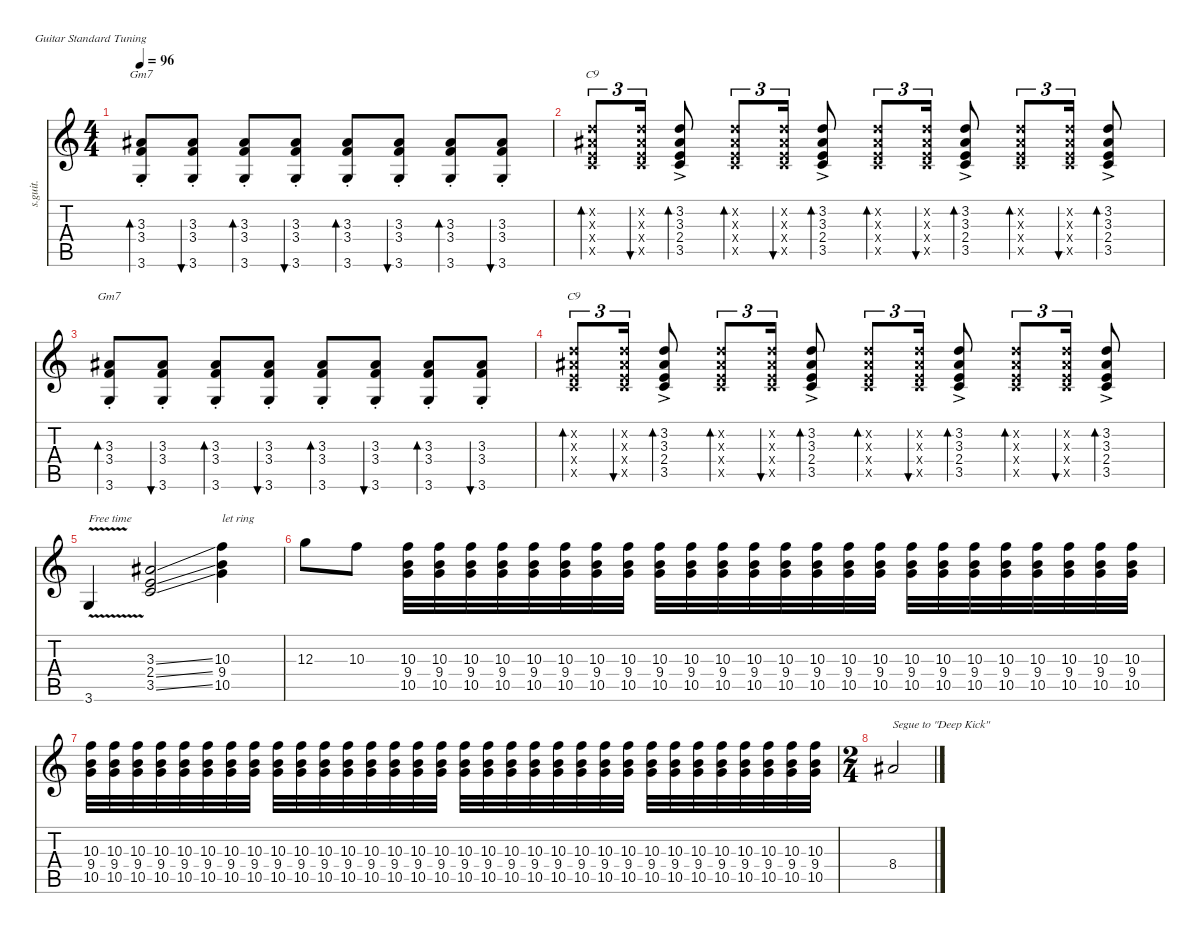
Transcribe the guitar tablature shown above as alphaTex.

\defaultSystemsLayout 4
\hideDynamics
\bracketExtendMode nobrackets
\track ("Dave Navarro (Rhythm)" "s.guit.") {instrument electricguitarclean}
\staff {score tabs}
\tuning (E4 B3 G3 D3 A2 E2)
\chord ("Gm7" 3 1 2 2 0 x) {showdiagram false}
\chord ("C9" 3 1 2 2 0 x) {showdiagram false}
\ts (4 4)
\tempo 96
\clef g2
\ks c
(3.3{st acc #} 3.4{st} 3.6{st}).8{bd 30 ch "Gm7" dy f} (3.3{st acc #} 3.4{st} 3.6{st}).8{bu 30} (3.3{st acc #} 3.4{st} 3.6{st}).8{bd 30} (3.3{st acc #} 3.4{st} 3.6{st}).8{bu 30} (3.3{st acc #} 3.4{st} 3.6{st}).8{bd 30} (3.3{st acc #} 3.4{st} 3.6{st}).8{bu 30} (3.3{st acc #} 3.4{st} 3.6{st}).8{bd 30} (3.3{st acc #} 3.4{st} 3.6{st}).8{bu 30} |
(3.2{x} 3.3{x acc #} 2.4{x} 3.5{x}).8{tu (3 2) bd 30 ch "C9"} (3.2{x} 3.3{x acc #} 2.4{x} 3.5{x}).16{tu (3 2) bu 30} (3.2{ac} 3.3{acc #} 2.4 3.5).8{bd 30} (3.2{x} 3.3{x acc #} 2.4{x} 3.5{x}).8{tu (3 2) bd 30} (3.2{x} 3.3{x acc #} 2.4{x} 3.5{x}).16{tu (3 2) bu 30} (3.2{ac} 3.3{acc #} 2.4 3.5).8{bd 30} (3.2{x} 3.3{x acc #} 2.4{x} 3.5{x}).8{tu (3 2) bd 30} (3.2{x} 3.3{x acc #} 2.4{x} 3.5{x}).16{tu (3 2) bu 30} (3.2{ac} 3.3{acc #} 2.4 3.5).8{bd 30} (3.2{x} 3.3{x acc #} 2.4{x} 3.5{x}).8{tu (3 2) bd 30} (3.2{x} 3.3{x acc #} 2.4{x} 3.5{x}).16{tu (3 2) bu 30} (3.2{ac} 3.3{acc #} 2.4 3.5).8{bd 30} |
(3.3{st acc #} 3.4{st} 3.6{st}).8{bd 30 ch "Gm7"} (3.3{st acc #} 3.4{st} 3.6{st}).8{bu 30} (3.3{st acc #} 3.4{st} 3.6{st}).8{bd 30} (3.3{st acc #} 3.4{st} 3.6{st}).8{bu 30} (3.3{st acc #} 3.4{st} 3.6{st}).8{bd 30} (3.3{st acc #} 3.4{st} 3.6{st}).8{bu 30} (3.3{st acc #} 3.4{st} 3.6{st}).8{bd 30} (3.3{st acc #} 3.4{st} 3.6{st}).8{bu 30} |
(3.2{x} 3.3{x acc #} 2.4{x} 3.5{x}).8{tu (3 2) bd 30 ch "C9"} (3.2{x} 3.3{x acc #} 2.4{x} 3.5{x}).16{tu (3 2) bu 30} (3.2{ac} 3.3{acc #} 2.4 3.5).8{bd 30} (3.2{x} 3.3{x acc #} 2.4{x} 3.5{x}).8{tu (3 2) bd 30} (3.2{x} 3.3{x acc #} 2.4{x} 3.5{x}).16{tu (3 2) bu 30} (3.2{ac} 3.3{acc #} 2.4 3.5).8{bd 30} (3.2{x} 3.3{x acc #} 2.4{x} 3.5{x}).8{tu (3 2) bd 30} (3.2{x} 3.3{x acc #} 2.4{x} 3.5{x}).16{tu (3 2) bu 30} (3.2{ac} 3.3{acc #} 2.4 3.5).8{bd 30} (3.2{x} 3.3{x acc #} 2.4{x} 3.5{x}).8{tu (3 2) bd 30} (3.2{x} 3.3{x acc #} 2.4{x} 3.5{x}).16{tu (3 2) bu 30} (3.2{ac} 3.3{acc #} 2.4 3.5).8{bd 30} |
3.6{v}.4{txt "Free time"} (3.3{ss acc #} 2.4{ss} 3.5{ss}).2 (10.3 9.4 10.5).4{txt "let ring"} |
12.3.8 10.3.8 (10.3 9.4 10.5).32 (10.3 9.4 10.5).32 (10.3 9.4 10.5).32 (10.3 9.4 10.5).32 (10.3 9.4 10.5).32 (10.3 9.4 10.5).32 (10.3 9.4 10.5).32 (10.3 9.4 10.5).32 (10.3 9.4 10.5).32 (10.3 9.4 10.5).32 (10.3 9.4 10.5).32 (10.3 9.4 10.5).32 (10.3 9.4 10.5).32 (10.3 9.4 10.5).32 (10.3 9.4 10.5).32 (10.3 9.4 10.5).32 (10.3 9.4 10.5).32 (10.3 9.4 10.5).32 (10.3 9.4 10.5).32 (10.3 9.4 10.5).32 (10.3 9.4 10.5).32 (10.3 9.4 10.5).32 (10.3 9.4 10.5).32 (10.3 9.4 10.5).32 |
(10.3 9.4 10.5).32 (10.3 9.4 10.5).32 (10.3 9.4 10.5).32 (10.3 9.4 10.5).32 (10.3 9.4 10.5).32 (10.3 9.4 10.5).32 (10.3 9.4 10.5).32 (10.3 9.4 10.5).32 (10.3 9.4 10.5).32 (10.3 9.4 10.5).32 (10.3 9.4 10.5).32 (10.3 9.4 10.5).32 (10.3 9.4 10.5).32 (10.3 9.4 10.5).32 (10.3 9.4 10.5).32 (10.3 9.4 10.5).32 (10.3 9.4 10.5).32 (10.3 9.4 10.5).32 (10.3 9.4 10.5).32 (10.3 9.4 10.5).32 (10.3 9.4 10.5).32 (10.3 9.4 10.5).32 (10.3 9.4 10.5).32 (10.3 9.4 10.5).32 (10.3 9.4 10.5).32 (10.3 9.4 10.5).32 (10.3 9.4 10.5).32 (10.3 9.4 10.5).32 (10.3 9.4 10.5).32 (10.3 9.4 10.5).32 (10.3 9.4 10.5).32 (10.3 9.4 10.5).32 |
\ts (2 4)
\beaming (8 2 2 2 2)
8.4{acc #}.2{txt "Segue to \"Deep Kick\""}
